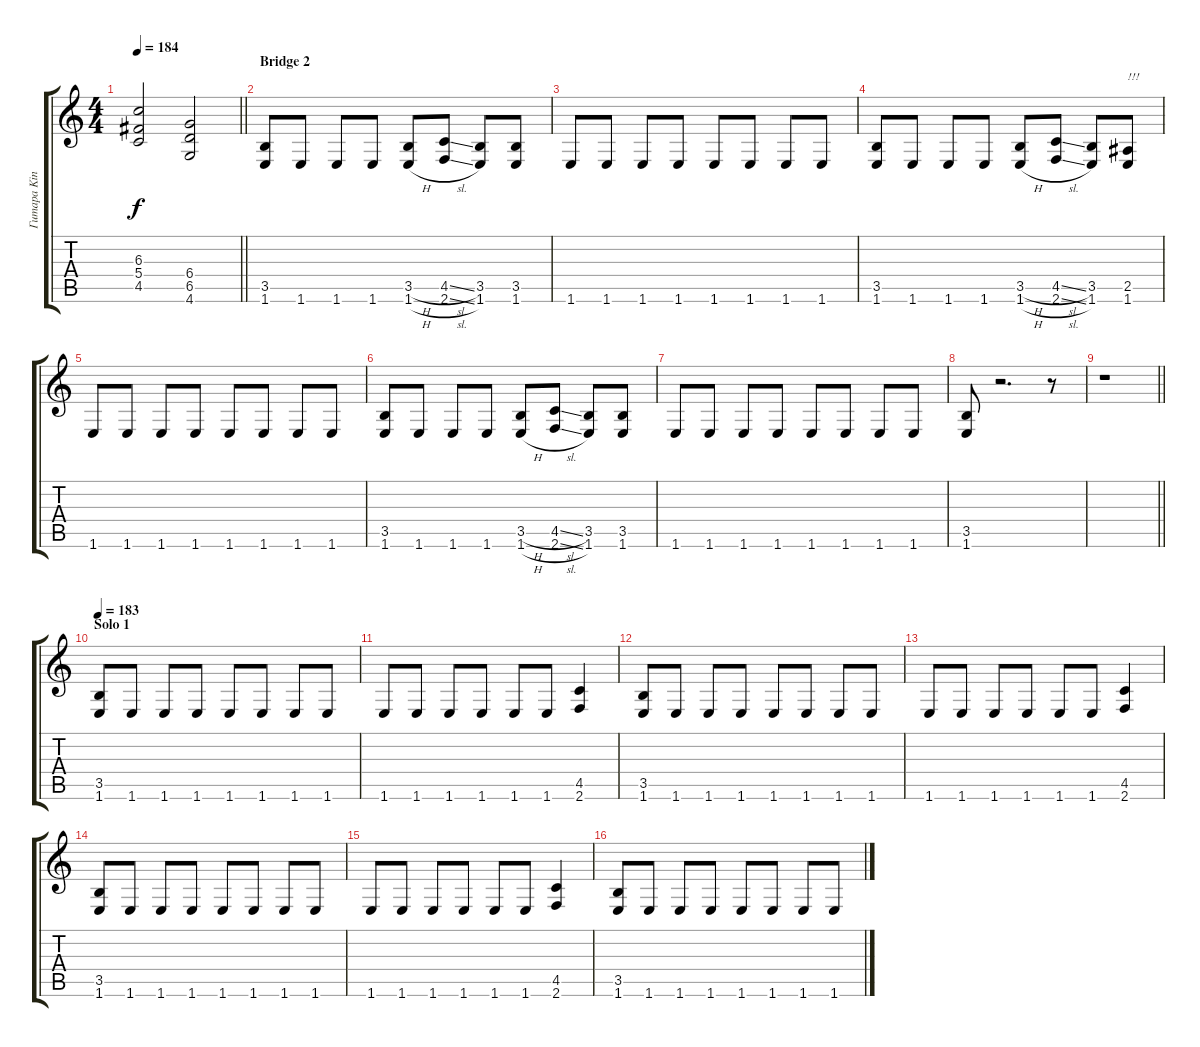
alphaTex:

\track ("Гитара King" "Гитара Kin") {instrument overdrivenguitar}
\staff {score tabs}
\tuning (Eb4 Bb3 Gb3 Db3 Ab2 Eb2) {hide}
\ts (4 4)
\tempo 184
\clef g2
\barLineRight lightlight
\ks c
(6.3{t} 5.4{t} 4.5{t}).2{dy f} (6.4 6.5 4.6).2 |
\section ("" "Bridge 2")
(3.5 1.6).8 1.6.8 1.6.8 1.6.8 (3.5{h} 1.6{h}).8 (4.5{sl} 2.6{sl}).8 (3.5 1.6).8 (3.5 1.6).8 |
1.6.8 1.6.8 1.6.8 1.6.8 1.6.8 1.6.8 1.6.8 1.6.8 |
(3.5 1.6).8 1.6.8 1.6.8 1.6.8 (3.5{h} 1.6{h}).8 (4.5{sl} 2.6{sl}).8 (3.5 1.6).8 (2.5 1.6).8{txt "!!!"} |
1.6.8 1.6.8 1.6.8 1.6.8 1.6.8 1.6.8 1.6.8 1.6.8 |
(3.5 1.6).8 1.6.8 1.6.8 1.6.8 (3.5{h} 1.6{h}).8 (4.5{sl} 2.6{sl}).8 (3.5 1.6).8 (3.5 1.6).8 |
1.6.8 1.6.8 1.6.8 1.6.8 1.6.8 1.6.8 1.6.8 1.6.8 |
(3.5 1.6).8 r.2{d} r.8 |
\barLineRight lightlight
r.1 |
\section ("" "Solo 1")
\tempo 183
(3.5 1.6).8 1.6.8 1.6.8 1.6.8 1.6.8 1.6.8 1.6.8 1.6.8 |
1.6.8 1.6.8 1.6.8 1.6.8 1.6.8 1.6.8 (4.5 2.6).4 |
(3.5 1.6).8 1.6.8 1.6.8 1.6.8 1.6.8 1.6.8 1.6.8 1.6.8 |
1.6.8 1.6.8 1.6.8 1.6.8 1.6.8 1.6.8 (4.5 2.6).4 |
(3.5 1.6).8 1.6.8 1.6.8 1.6.8 1.6.8 1.6.8 1.6.8 1.6.8 |
1.6.8 1.6.8 1.6.8 1.6.8 1.6.8 1.6.8 (4.5 2.6).4 |
(3.5 1.6).8 1.6.8 1.6.8 1.6.8 1.6.8 1.6.8 1.6.8 1.6.8
